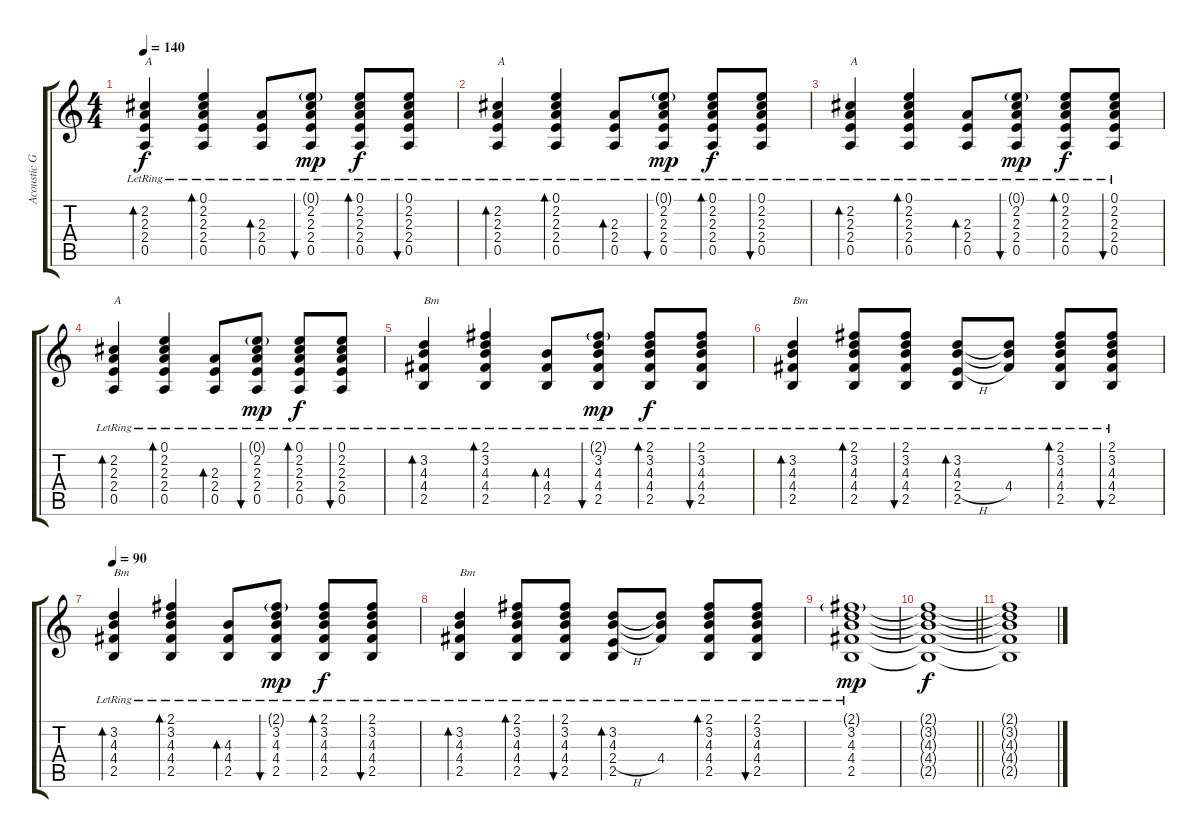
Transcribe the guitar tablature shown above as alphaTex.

\track ("Acoustic Guitar" "Acoustic G") {instrument acousticguitarnylon}
\staff {score tabs}
\tuning (E4 B3 G3 D3 A2 E2) {hide}
\ts (4 4)
\tempo 140
\clef g2
\ks c
(2.2{lr} 2.3{lr} 2.4{lr} 0.5{lr}).4{bd 30 txt "A" dy f} (0.1{lr} 2.2{lr} 2.3{lr} 2.4{lr} 0.5{lr}).4{bd 30} (2.3{lr} 2.4{lr} 0.5{lr}).8{bd 30} (0.1{g} 2.2{lr} 2.3{lr} 2.4{lr} 0.5{lr}).8{bu 30 dy mp} (0.1{lr} 2.2{lr} 2.3{lr} 2.4{lr} 0.5{lr}).8{bd 30 dy f} (0.1{lr} 2.2{lr} 2.3{lr} 2.4{lr} 0.5{lr}).8{bu 30} |
(2.2{lr} 2.3{lr} 2.4{lr} 0.5{lr}).4{bd 30 txt "A"} (0.1{lr} 2.2{lr} 2.3{lr} 2.4{lr} 0.5{lr}).4{bd 30} (2.3{lr} 2.4{lr} 0.5{lr}).8{bd 30} (0.1{g} 2.2{lr} 2.3{lr} 2.4{lr} 0.5{lr}).8{bu 30 dy mp} (0.1{lr} 2.2{lr} 2.3{lr} 2.4{lr} 0.5{lr}).8{bd 30 dy f} (0.1{lr} 2.2{lr} 2.3{lr} 2.4{lr} 0.5{lr}).8{bu 30} |
(2.2{lr} 2.3{lr} 2.4{lr} 0.5{lr}).4{bd 30 txt "A"} (0.1{lr} 2.2{lr} 2.3{lr} 2.4{lr} 0.5{lr}).4{bd 30} (2.3{lr} 2.4{lr} 0.5{lr}).8{bd 30} (0.1{g} 2.2{lr} 2.3{lr} 2.4{lr} 0.5{lr}).8{bu 30 dy mp} (0.1{lr} 2.2{lr} 2.3{lr} 2.4{lr} 0.5{lr}).8{bd 30 dy f} (0.1{lr} 2.2{lr} 2.3{lr} 2.4{lr} 0.5{lr}).8{bu 30} |
(2.2{lr} 2.3{lr} 2.4{lr} 0.5{lr}).4{bd 30 txt "A"} (0.1{lr} 2.2{lr} 2.3{lr} 2.4{lr} 0.5{lr}).4{bd 30} (2.3{lr} 2.4{lr} 0.5{lr}).8{bd 30} (0.1{g} 2.2{lr} 2.3{lr} 2.4{lr} 0.5{lr}).8{bu 30 dy mp} (0.1{lr} 2.2{lr} 2.3{lr} 2.4{lr} 0.5{lr}).8{bd 30 dy f} (0.1{lr} 2.2{lr} 2.3{lr} 2.4{lr} 0.5{lr}).8{bu 30} |
(3.2{lr} 4.3{lr} 4.4{lr} 2.5{lr}).4{bd 30 txt "Bm"} (2.1{lr} 3.2{lr} 4.3{lr} 4.4{lr} 2.5{lr}).4{bd 30} (4.3{lr} 4.4{lr} 2.5{lr}).8{bd 30} (2.1{g} 3.2{lr} 4.3{lr} 4.4{lr} 2.5{lr}).8{bu 30 dy mp} (2.1{lr} 3.2{lr} 4.3{lr} 4.4{lr} 2.5{lr}).8{bd 30 dy f} (2.1{lr} 3.2{lr} 4.3{lr} 4.4{lr} 2.5{lr}).8{bu 30} |
(3.2 4.3 4.4{lr} 2.5{lr}).4{bd 30 txt "Bm"} (2.1 3.2{lr} 4.3{lr} 4.4{lr} 2.5{lr}).8{bd 30} (2.1 3.2{lr} 4.3{lr} 4.4{lr} 2.5{lr}).8{bu 30} (3.2 4.3{lr} 2.4{h lr} 2.5{lr}).8{bd 30} (3.2{t} 4.3{t} 4.4{lr}).8 (2.1 3.2 4.3{lr} 4.4{lr} 2.5{lr}).8{bd 30} (2.1 3.2{lr} 4.3{lr} 4.4{lr} 2.5{lr}).8{bu 30} |
\tempo 90
(3.2{lr} 4.3{lr} 4.4{lr} 2.5{lr}).4{bd 30 txt "Bm"} (2.1{lr} 3.2{lr} 4.3{lr} 4.4{lr} 2.5{lr}).4{bd 30} (4.3{lr} 4.4{lr} 2.5{lr}).8{bd 30 volume 0} (2.1{g} 3.2{lr} 4.3{lr} 4.4{lr} 2.5{lr}).8{bu 30 dy mp} (2.1{lr} 3.2{lr} 4.3{lr} 4.4{lr} 2.5{lr}).8{bd 30 dy f} (2.1{lr} 3.2{lr} 4.3{lr} 4.4{lr} 2.5{lr}).8{bu 30} |
(3.2 4.3 4.4{lr} 2.5{lr}).4{bd 30 txt "Bm"} (2.1 3.2{lr} 4.3{lr} 4.4{lr} 2.5{lr}).8{bd 30} (2.1 3.2{lr} 4.3{lr} 4.4{lr} 2.5{lr}).8{bu 30} (3.2 4.3{lr} 2.4{h lr} 2.5{lr}).8{bd 30} (3.2{t} 4.3{t} 4.4{lr}).8 (2.1 3.2 4.3{lr} 4.4{lr} 2.5{lr}).8{bd 30} (2.1 3.2{lr} 4.3{lr} 4.4{lr} 2.5{lr}).8{bu 30} |
(2.1{g lr} 3.2{lr} 4.3{lr} 4.4{lr} 2.5{lr}).1{dy mp} |
\barLineRight lightlight
(2.1{t} 3.2{t} 4.3{t} 4.4{t} 2.5{t}).1{dy f} |
(2.1{t} 3.2{t} 4.3{t} 4.4{t} 2.5{t}).1
